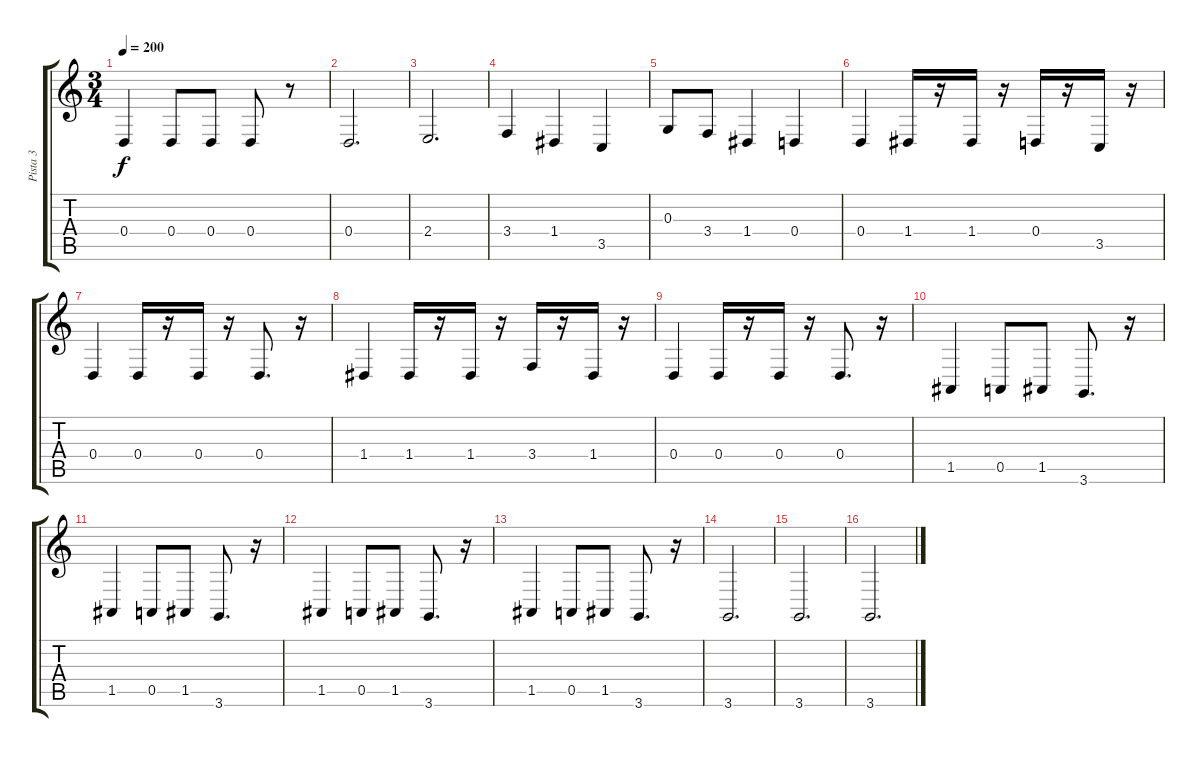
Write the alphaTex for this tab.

\track ("Pista 3" "Pista 3") {instrument violin}
\staff {score tabs}
\tuning (E4 B3 G3 D3 A2 E2) {hide}
\ts (3 4)
\tempo 200
\clef g2
\ks aminor
0.4.4{dy f} 0.4.8 0.4.8 0.4.8 r.8 |
0.4.2{d} |
2.4.2{d} |
3.4.4 1.4.4 3.5.4 |
0.3.8 3.4.8 1.4.4 0.4.4 |
0.4.4 1.4.16 r.16 1.4.16 r.16 0.4.16 r.16 3.5.16 r.16 |
0.4.4 0.4.16 r.16 0.4.16 r.16 0.4.8{d} r.16 |
1.4.4 1.4.16 r.16 1.4.16 r.16 3.4.16 r.16 1.4.16 r.16 |
0.4.4 0.4.16 r.16 0.4.16 r.16 0.4.8{d} r.16 |
1.5.4 0.5.8 1.5.8 3.6.8{d} r.16 |
1.5.4 0.5.8 1.5.8 3.6.8{d} r.16 |
1.5.4 0.5.8 1.5.8 3.6.8{d} r.16 |
1.5.4 0.5.8 1.5.8 3.6.8{d} r.16 |
3.6.2{d} |
3.6.2{d} |
3.6.2{d}
